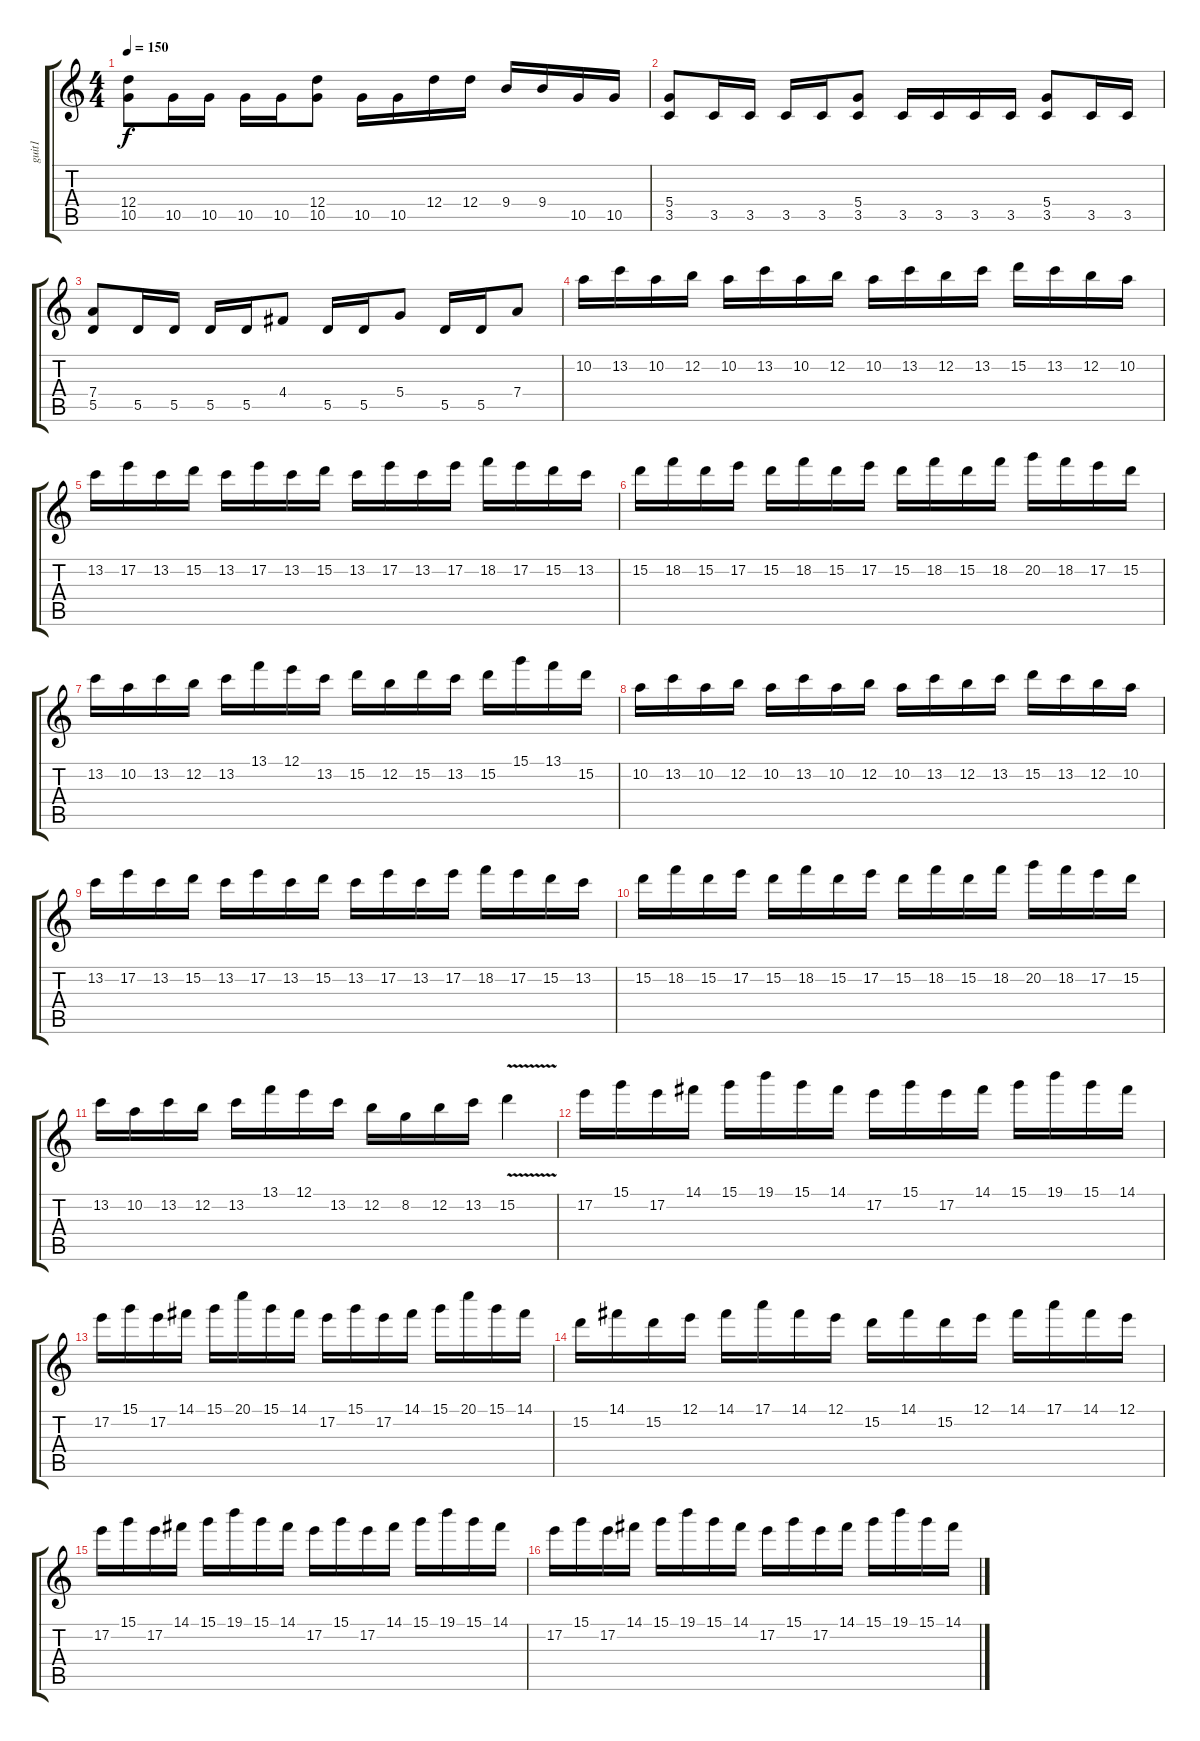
\track ("guit1" "guit1") {instrument distortionguitar}
\staff {score tabs}
\tuning (E4 B3 G3 D3 A2 E2) {hide}
\ts (4 4)
\tempo 150
\clef g2
\ks c
(12.4 10.5).8{dy f} 10.5.16 10.5.16 10.5.16 10.5.16 (12.4 10.5).8 10.5.16 10.5.16 12.4.16 12.4.16 9.4.16 9.4.16 10.5.16 10.5.16 |
(5.4 3.5).8 3.5.16 3.5.16 3.5.16 3.5.16 (5.4 3.5).8 3.5.16 3.5.16 3.5.16 3.5.16 (5.4 3.5).8 3.5.16 3.5.16 |
(7.4 5.5).8 5.5.16 5.5.16 5.5.16 5.5.16 4.4.8 5.5.16 5.5.16 5.4.8 5.5.16 5.5.16 7.4.8 |
10.2.16 13.2.16 10.2.16 12.2.16 10.2.16 13.2.16 10.2.16 12.2.16 10.2.16 13.2.16 12.2.16 13.2.16 15.2.16 13.2.16 12.2.16 10.2.16 |
13.2.16 17.2.16 13.2.16 15.2.16 13.2.16 17.2.16 13.2.16 15.2.16 13.2.16 17.2.16 13.2.16 17.2.16 18.2.16 17.2.16 15.2.16 13.2.16 |
15.2.16 18.2.16 15.2.16 17.2.16 15.2.16 18.2.16 15.2.16 17.2.16 15.2.16 18.2.16 15.2.16 18.2.16 20.2.16 18.2.16 17.2.16 15.2.16 |
13.2.16 10.2.16 13.2.16 12.2.16 13.2.16 13.1.16 12.1.16 13.2.16 15.2.16 12.2.16 15.2.16 13.2.16 15.2.16 15.1.16 13.1.16 15.2.16 |
10.2.16 13.2.16 10.2.16 12.2.16 10.2.16 13.2.16 10.2.16 12.2.16 10.2.16 13.2.16 12.2.16 13.2.16 15.2.16 13.2.16 12.2.16 10.2.16 |
13.2.16 17.2.16 13.2.16 15.2.16 13.2.16 17.2.16 13.2.16 15.2.16 13.2.16 17.2.16 13.2.16 17.2.16 18.2.16 17.2.16 15.2.16 13.2.16 |
15.2.16 18.2.16 15.2.16 17.2.16 15.2.16 18.2.16 15.2.16 17.2.16 15.2.16 18.2.16 15.2.16 18.2.16 20.2.16 18.2.16 17.2.16 15.2.16 |
13.2.16 10.2.16 13.2.16 12.2.16 13.2.16 13.1.16 12.1.16 13.2.16 12.2.16 8.2.16 12.2.16 13.2.16 15.2{v}.4 |
17.2.16 15.1.16 17.2.16 14.1.16 15.1.16 19.1.16 15.1.16 14.1.16 17.2.16 15.1.16 17.2.16 14.1.16 15.1.16 19.1.16 15.1.16 14.1.16 |
17.2.16 15.1.16 17.2.16 14.1.16 15.1.16 20.1.16 15.1.16 14.1.16 17.2.16 15.1.16 17.2.16 14.1.16 15.1.16 20.1.16 15.1.16 14.1.16 |
15.2.16 14.1.16 15.2.16 12.1.16 14.1.16 17.1.16 14.1.16 12.1.16 15.2.16 14.1.16 15.2.16 12.1.16 14.1.16 17.1.16 14.1.16 12.1.16 |
17.2.16 15.1.16 17.2.16 14.1.16 15.1.16 19.1.16 15.1.16 14.1.16 17.2.16 15.1.16 17.2.16 14.1.16 15.1.16 19.1.16 15.1.16 14.1.16 |
17.2.16 15.1.16 17.2.16 14.1.16 15.1.16 19.1.16 15.1.16 14.1.16 17.2.16 15.1.16 17.2.16 14.1.16 15.1.16 19.1.16 15.1.16 14.1.16
